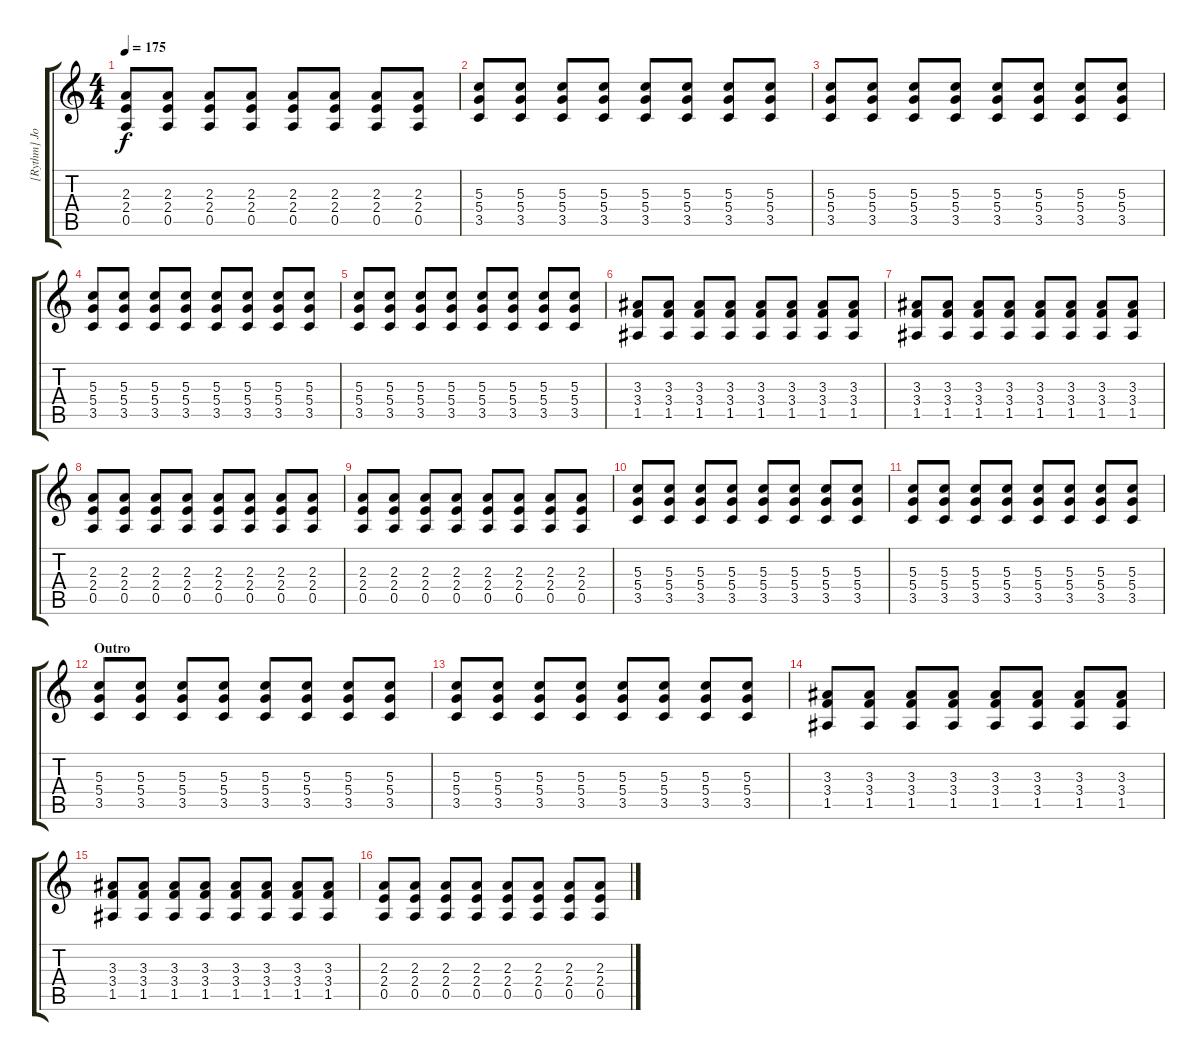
\track ("[Rythm] Joey Jordison" "[Rythm] Jo") {instrument distortionguitar}
\staff {score tabs}
\tuning (E4 B3 G3 D3 A2 E2) {hide}
\ts (4 4)
\tempo 175
\clef g2
\ks c
(2.3 2.4 0.5).8{dy f} (2.3 2.4 0.5).8 (2.3 2.4 0.5).8 (2.3 2.4 0.5).8 (2.3 2.4 0.5).8 (2.3 2.4 0.5).8 (2.3 2.4 0.5).8 (2.3 2.4 0.5).8 |
(5.3 5.4 3.5).8 (5.3 5.4 3.5).8 (5.3 5.4 3.5).8 (5.3 5.4 3.5).8 (5.3 5.4 3.5).8 (5.3 5.4 3.5).8 (5.3 5.4 3.5).8 (5.3 5.4 3.5).8 |
(5.3 5.4 3.5).8 (5.3 5.4 3.5).8 (5.3 5.4 3.5).8 (5.3 5.4 3.5).8 (5.3 5.4 3.5).8 (5.3 5.4 3.5).8 (5.3 5.4 3.5).8 (5.3 5.4 3.5).8 |
(5.3 5.4 3.5).8 (5.3 5.4 3.5).8 (5.3 5.4 3.5).8 (5.3 5.4 3.5).8 (5.3 5.4 3.5).8 (5.3 5.4 3.5).8 (5.3 5.4 3.5).8 (5.3 5.4 3.5).8 |
(5.3 5.4 3.5).8 (5.3 5.4 3.5).8 (5.3 5.4 3.5).8 (5.3 5.4 3.5).8 (5.3 5.4 3.5).8 (5.3 5.4 3.5).8 (5.3 5.4 3.5).8 (5.3 5.4 3.5).8 |
(3.3 3.4 1.5).8 (3.3 3.4 1.5).8 (3.3 3.4 1.5).8 (3.3 3.4 1.5).8 (3.3 3.4 1.5).8 (3.3 3.4 1.5).8 (3.3 3.4 1.5).8 (3.3 3.4 1.5).8 |
(3.3 3.4 1.5).8 (3.3 3.4 1.5).8 (3.3 3.4 1.5).8 (3.3 3.4 1.5).8 (3.3 3.4 1.5).8 (3.3 3.4 1.5).8 (3.3 3.4 1.5).8 (3.3 3.4 1.5).8 |
(2.3 2.4 0.5).8 (2.3 2.4 0.5).8 (2.3 2.4 0.5).8 (2.3 2.4 0.5).8 (2.3 2.4 0.5).8 (2.3 2.4 0.5).8 (2.3 2.4 0.5).8 (2.3 2.4 0.5).8 |
(2.3 2.4 0.5).8 (2.3 2.4 0.5).8 (2.3 2.4 0.5).8 (2.3 2.4 0.5).8 (2.3 2.4 0.5).8 (2.3 2.4 0.5).8 (2.3 2.4 0.5).8 (2.3 2.4 0.5).8 |
(5.3 5.4 3.5).8 (5.3 5.4 3.5).8 (5.3 5.4 3.5).8 (5.3 5.4 3.5).8 (5.3 5.4 3.5).8 (5.3 5.4 3.5).8 (5.3 5.4 3.5).8 (5.3 5.4 3.5).8 |
(5.3 5.4 3.5).8 (5.3 5.4 3.5).8 (5.3 5.4 3.5).8 (5.3 5.4 3.5).8 (5.3 5.4 3.5).8 (5.3 5.4 3.5).8 (5.3 5.4 3.5).8 (5.3 5.4 3.5).8 |
\section ("" "Outro")
(5.3 5.4 3.5).8 (5.3 5.4 3.5).8 (5.3 5.4 3.5).8 (5.3 5.4 3.5).8 (5.3 5.4 3.5).8 (5.3 5.4 3.5).8 (5.3 5.4 3.5).8 (5.3 5.4 3.5).8 |
(5.3 5.4 3.5).8 (5.3 5.4 3.5).8 (5.3 5.4 3.5).8 (5.3 5.4 3.5).8 (5.3 5.4 3.5).8 (5.3 5.4 3.5).8 (5.3 5.4 3.5).8 (5.3 5.4 3.5).8 |
(3.3 3.4 1.5).8 (3.3 3.4 1.5).8 (3.3 3.4 1.5).8 (3.3 3.4 1.5).8 (3.3 3.4 1.5).8 (3.3 3.4 1.5).8 (3.3 3.4 1.5).8 (3.3 3.4 1.5).8 |
(3.3 3.4 1.5).8 (3.3 3.4 1.5).8 (3.3 3.4 1.5).8 (3.3 3.4 1.5).8 (3.3 3.4 1.5).8 (3.3 3.4 1.5).8 (3.3 3.4 1.5).8 (3.3 3.4 1.5).8 |
(2.3 2.4 0.5).8 (2.3 2.4 0.5).8 (2.3 2.4 0.5).8 (2.3 2.4 0.5).8 (2.3 2.4 0.5).8 (2.3 2.4 0.5).8 (2.3 2.4 0.5).8 (2.3 2.4 0.5).8
